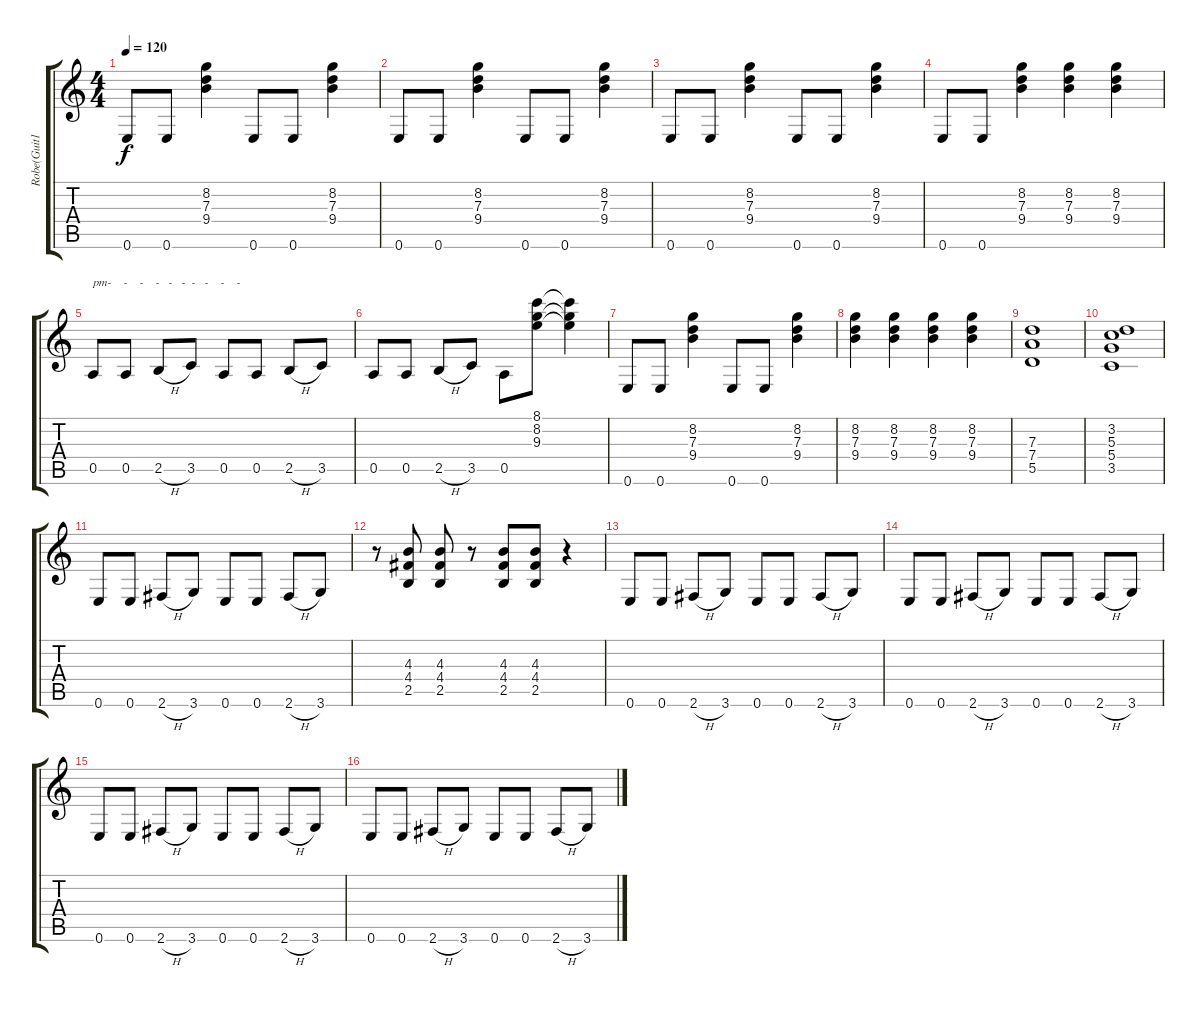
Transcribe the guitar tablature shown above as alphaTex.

\track ("Robe(Guit1)" "Robe(Guit1") {instrument distortionguitar}
\staff {score tabs}
\tuning (E4 B3 G3 D3 A2 E2) {hide}
\ts (4 4)
\tempo 120
\clef g2
\ks c
0.6.8{dy f} 0.6.8 (8.2 7.3 9.4).4 0.6.8 0.6.8 (8.2 7.3 9.4).4 |
0.6.8 0.6.8 (8.2 7.3 9.4).4 0.6.8 0.6.8 (8.2 7.3 9.4).4 |
0.6.8 0.6.8 (8.2 7.3 9.4).4 0.6.8 0.6.8 (8.2 7.3 9.4).4 |
0.6.8 0.6.8 (8.2 7.3 9.4).4 (8.2 7.3 9.4).4 (8.2 7.3 9.4).4 |
0.5.8{txt "pm-    -    -    -   -   -  -   -    -    -"} 0.5.8 2.5{h}.8 3.5.8 0.5.8 0.5.8 2.5{h}.8 3.5.8 |
0.5.8 0.5.8 2.5{h}.8 3.5.8 0.5.8 (8.1 8.2 9.3).8 (8.1{t} 8.2{t} 9.3{t}).4 |
0.6.8 0.6.8 (8.2 7.3 9.4).4 0.6.8 0.6.8 (8.2 7.3 9.4).4 |
(8.2 7.3 9.4).4 (8.2 7.3 9.4).4 (8.2 7.3 9.4).4 (8.2 7.3 9.4).4 |
(7.3 7.4 5.5).1 |
(3.2 5.3 5.4 3.5).1 |
0.6.8 0.6.8 2.6{h}.8 3.6.8 0.6.8 0.6.8 2.6{h}.8 3.6.8 |
r.8 (4.3 4.4 2.5).8 (4.3 4.4 2.5).8 r.8 (4.3 4.4 2.5).8 (4.3 4.4 2.5).8 r.4 |
0.6.8 0.6.8 2.6{h}.8 3.6.8 0.6.8 0.6.8 2.6{h}.8 3.6.8 |
0.6.8 0.6.8 2.6{h}.8 3.6.8 0.6.8 0.6.8 2.6{h}.8 3.6.8 |
0.6.8 0.6.8 2.6{h}.8 3.6.8 0.6.8 0.6.8 2.6{h}.8 3.6.8 |
0.6.8 0.6.8 2.6{h}.8 3.6.8 0.6.8 0.6.8 2.6{h}.8 3.6.8
